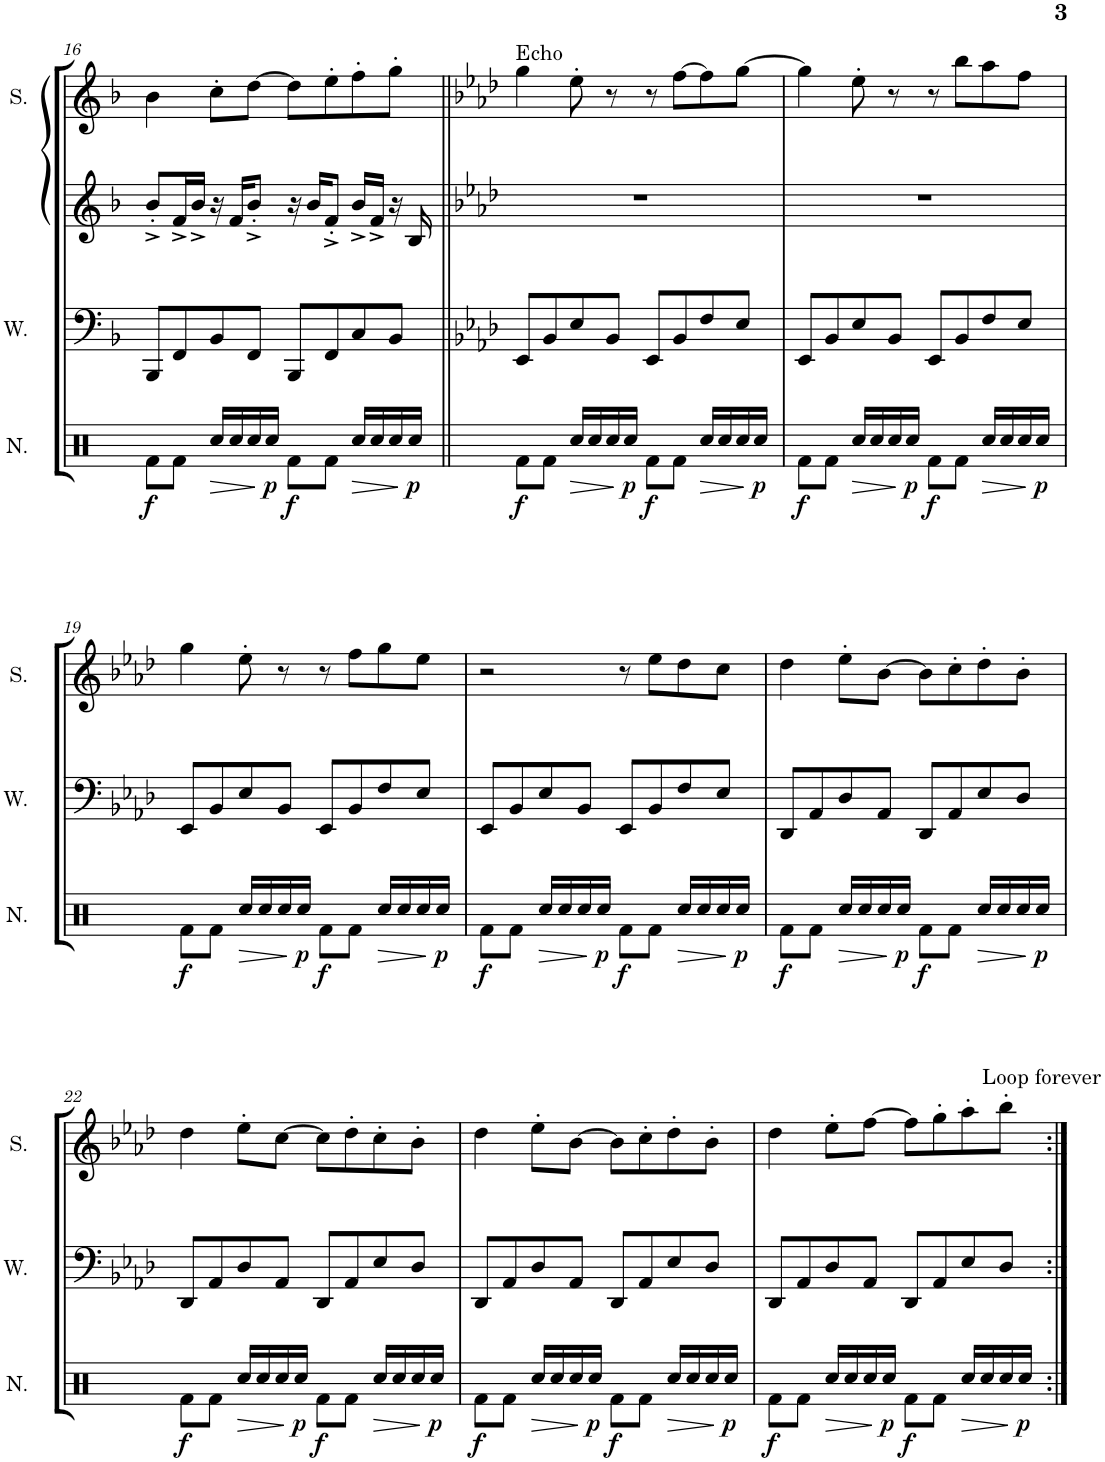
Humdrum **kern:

**kern	**dynam	**kern	**kern	**kern	**dynam	**kern
*part5	*part5	*part4	*part3	*part2	*part2	*part1
*staff5	*staff5	*staff4	*staff3	*staff2	*staff2	*staff1
*I"Noise	*	*I"Wave	*I"Square Synthesizer	*I"Square Synthesizer	*	*I"Square
*I'N.	*	*I'W.	*	*	*	*I'S.
!!LO:PB:g=z
*clefX	*	*clefF4	*clefG2	*clefG2	*	*clefG2
*k[]	*	*k[b-]	*k[b-]	*k[b-]	*	*k[b-]
*M4/4	*	*M4/4	*M4/4	*M4/4	*	*M4/4
*met(c)	*	*met(c)	*met(c)	*met(c)	*	*met(c)
=16	=16	=16	=16	=16	=16	=16
!	!LO:DY:b	!	!	!	!	!
8Rf\L	f	8BBB-/L	8b-'^/L	1r	.	4b-\
8Rf\J	.	8FF/	16f^/L	.	.	.
.	.	.	16b-^/JJ	.	.	.
!	!LO:HP:b	!	!	!	!	!
16Rcc/LL	>	8BB-/	16r	.	.	8cc'\L
16Rcc/	.	.	16f/KL	.	.	.
16Rcc/	.	8FF/J	8b-'^/J	.	.	[8dd\J
!	!LO:DY:n=1:b	!	!	!	!	!
16Rcc/JJ	] p	.	.	.	.	.
!	!LO:DY:n=2:b	!	!	!	!	!
8Rf\L	f	8BBB-/L	16r	.	.	8dd\L]
.	.	.	16b-/KL	.	.	.
8Rf\J	.	8FF/	8f'^/J	.	.	8ee'\
!	!LO:HP:b	!	!	!	!	!
16Rcc/LL	>	8C/	16b-^/LL	.	.	8ff'\
16Rcc/	.	.	16f^/JJ	.	.	.
16Rcc/	.	8BB-/J	16r	.	.	8gg'\J
!	!LO:DY:n=3:b	!	!	!	!	!
16Rcc/JJ	] p	.	16B-/	.	.	.
=17||	=17||	=17||	=17||	=17||	=17||	=17||
*	*	*k[b-e-a-d-]	*k[b-e-a-d-]	*k[b-e-a-d-]	*	*k[b-e-a-d-]
!	!	!	!	!	!	!LO:TX:a:t=Echo
!	!LO:DY:b	!	!	!	!	!
8Rf\L	f	8EE-/L	1r	32r	.	4gg\
!	!	!	!	!	!LO:DY:b	!
.	.	.	.	4gg	f	.
8Rf\J	.	8BB-/	.	.	.	.
!	!LO:HP:b	!	!	!	!	!
16Rcc/LL	>	8E-/	.	.	.	8ee-'\
.	.	.	.	8ee-'	.	.
16Rcc/	.	.	.	.	.	.
16Rcc/	.	8BB-/J	.	.	.	8r
.	.	.	.	8r	.	.
!	!LO:DY:n=1:b	!	!	!	!	!
16Rcc/JJ	] p	.	.	.	.	.
!	!LO:DY:n=2:b	!	!	!	!	!
8Rf\L	f	8EE-/L	.	.	.	8r
.	.	.	.	8r	.	.
8Rf\J	.	8BB-/	.	.	.	[8ff\L
.	.	.	.	[8ff	.	.
!	!LO:HP:b	!	!	!	!	!
16Rcc/LL	>	8F/	.	.	.	8ff\]
.	.	.	.	8ff\L]	.	.
16Rcc/	.	.	.	.	.	.
16Rcc/	.	8E-/J	.	.	.	[8gg\J
.	.	.	.	[16.gg\Jk	.	.
!	!LO:DY:n=3:b	!	!	!	!	!
16Rcc/JJ	] p	.	.	.	.	.
=18	=18	=18	=18	=18	=18	=18
!	!LO:DY:b	!	!	!	!	!
8Rf\L	f	8EE-/L	1r	32gg_	.	4gg\]
.	.	.	.	4gg]	.	.
8Rf\J	.	8BB-/	.	.	.	.
!	!LO:HP:b	!	!	!	!	!
16Rcc/LL	>	8E-/	.	.	.	8ee-'\
.	.	.	.	8ee-'	.	.
16Rcc/	.	.	.	.	.	.
16Rcc/	.	8BB-/J	.	.	.	8r
.	.	.	.	8r	.	.
!	!LO:DY:n=1:b	!	!	!	!	!
16Rcc/JJ	] p	.	.	.	.	.
!	!LO:DY:n=2:b	!	!	!	!	!
8Rf\L	f	8EE-/L	.	.	.	8r
.	.	.	.	8r	.	.
8Rf\J	.	8BB-/	.	.	.	8bb-\L
.	.	.	.	8bb-	.	.
!	!LO:HP:b	!	!	!	!	!
16Rcc/LL	>	8F/	.	.	.	8aa-\
.	.	.	.	8aa-\L	.	.
16Rcc/	.	.	.	.	.	.
16Rcc/	.	8E-/J	.	.	.	8ff\J
.	.	.	.	[16.ff\Jk	.	.
!	!LO:DY:n=3:b	!	!	!	!	!
16Rcc/JJ	] p	.	.	.	.	.
!!LO:LB:g=z
=19	=19	=19	=19	=19	=19	=19
!	!LO:DY:b	!	!	!	!	!
8Rf\L	f	8EE-/L	1r	32ff]	.	4gg\
.	.	.	.	4gg	.	.
8Rf\J	.	8BB-/	.	.	.	.
!	!LO:HP:b	!	!	!	!	!
16Rcc/LL	>	8E-/	.	.	.	8ee-'\
.	.	.	.	8ee-'	.	.
16Rcc/	.	.	.	.	.	.
16Rcc/	.	8BB-/J	.	.	.	8r
.	.	.	.	8r	.	.
!	!LO:DY:n=1:b	!	!	!	!	!
16Rcc/JJ	] p	.	.	.	.	.
!	!LO:DY:n=2:b	!	!	!	!	!
8Rf\L	f	8EE-/L	.	.	.	8r
.	.	.	.	8r	.	.
8Rf\J	.	8BB-/	.	.	.	8ff\L
.	.	.	.	8ff	.	.
!	!LO:HP:b	!	!	!	!	!
16Rcc/LL	>	8F/	.	.	.	8gg\
.	.	.	.	8gg\L	.	.
16Rcc/	.	.	.	.	.	.
16Rcc/	.	8E-/J	.	.	.	8ee-\J
.	.	.	.	[16.ee-\Jk	.	.
!	!LO:DY:n=3:b	!	!	!	!	!
16Rcc/JJ	] p	.	.	.	.	.
=20	=20	=20	=20	=20	=20	=20
!	!LO:DY:b	!	!	!	!	!
8Rf\L	f	8EE-/L	1r	32ee-]	.	2r
.	.	.	.	2r	.	.
8Rf\J	.	8BB-/	.	.	.	.
!	!LO:HP:b	!	!	!	!	!
16Rcc/LL	>	8E-/	.	.	.	.
16Rcc/	.	.	.	.	.	.
16Rcc/	.	8BB-/J	.	.	.	.
!	!LO:DY:n=1:b	!	!	!	!	!
16Rcc/JJ	] p	.	.	.	.	.
!	!LO:DY:n=2:b	!	!	!	!	!
8Rf\L	f	8EE-/L	.	.	.	8r
.	.	.	.	8r	.	.
8Rf\J	.	8BB-/	.	.	.	8ee-\L
.	.	.	.	8ee-	.	.
!	!LO:HP:b	!	!	!	!	!
16Rcc/LL	>	8F/	.	.	.	8dd-\
.	.	.	.	8dd-\L	.	.
16Rcc/	.	.	.	.	.	.
16Rcc/	.	8E-/J	.	.	.	8cc\J
.	.	.	.	[16.cc\Jk	.	.
!	!LO:DY:n=3:b	!	!	!	!	!
16Rcc/JJ	] p	.	.	.	.	.
=21	=21	=21	=21	=21	=21	=21
!	!LO:DY:b	!	!	!	!	!
8Rf\L	f	8DD-/L	1r	32cc]	.	4dd-\
.	.	.	.	4dd-	.	.
8Rf\J	.	8AA-/	.	.	.	.
!	!LO:HP:b	!	!	!	!	!
16Rcc/LL	>	8D-/	.	.	.	8ee-'\L
.	.	.	.	8ee-'\L	.	.
16Rcc/	.	.	.	.	.	.
16Rcc/	.	8AA-/J	.	.	.	[8b-\J
.	.	.	.	[8b-\J	.	.
!	!LO:DY:n=1:b	!	!	!	!	!
16Rcc/JJ	] p	.	.	.	.	.
!	!LO:DY:n=2:b	!	!	!	!	!
8Rf\L	f	8DD-/L	.	.	.	8b-\L]
.	.	.	.	8b-\L]	.	.
8Rf\J	.	8AA-/	.	.	.	8cc'\
.	.	.	.	8cc'\J	.	.
!	!LO:HP:b	!	!	!	!	!
16Rcc/LL	>	8E-/	.	.	.	8dd-'\
.	.	.	.	8dd-'\L	.	.
16Rcc/	.	.	.	.	.	.
16Rcc/	.	8D-/J	.	.	.	8b-'\J
.	.	.	.	16b-\Jk	.	.
!	!LO:DY:n=3:b	!	!	!	!	!
16Rcc/JJ	] p	.	.	.	.	.
.	.	.	.	32r	.	.
!!LO:LB:g=z
=22	=22	=22	=22	=22	=22	=22
!	!LO:DY:b	!	!	!	!	!
8Rf\L	f	8DD-/L	1r	32r	.	4dd-\
.	.	.	.	4dd-	.	.
8Rf\J	.	8AA-/	.	.	.	.
!	!LO:HP:b	!	!	!	!	!
16Rcc/LL	>	8D-/	.	.	.	8ee-'\L
.	.	.	.	8ee-'\L	.	.
16Rcc/	.	.	.	.	.	.
16Rcc/	.	8AA-/J	.	.	.	[8cc\J
.	.	.	.	[8cc\J	.	.
!	!LO:DY:n=1:b	!	!	!	!	!
16Rcc/JJ	] p	.	.	.	.	.
!	!LO:DY:n=2:b	!	!	!	!	!
8Rf\L	f	8DD-/L	.	.	.	8cc\L]
.	.	.	.	8cc\L]	.	.
8Rf\J	.	8AA-/	.	.	.	8dd-'\
.	.	.	.	8dd-'\J	.	.
!	!LO:HP:b	!	!	!	!	!
16Rcc/LL	>	8E-/	.	.	.	8cc'\
.	.	.	.	8cc'\L	.	.
16Rcc/	.	.	.	.	.	.
16Rcc/	.	8D-/J	.	.	.	8b-'\J
.	.	.	.	16b-\Jk	.	.
!	!LO:DY:n=3:b	!	!	!	!	!
16Rcc/JJ	] p	.	.	.	.	.
.	.	.	.	32r	.	.
=23	=23	=23	=23	=23	=23	=23
!	!LO:DY:b	!	!	!	!	!
8Rf\L	f	8DD-/L	1r	32r	.	4dd-\
.	.	.	.	4dd-	.	.
8Rf\J	.	8AA-/	.	.	.	.
!	!LO:HP:b	!	!	!	!	!
16Rcc/LL	>	8D-/	.	.	.	8ee-'\L
.	.	.	.	8ee-'\L	.	.
16Rcc/	.	.	.	.	.	.
16Rcc/	.	8AA-/J	.	.	.	[8b-\J
.	.	.	.	[8b-\J	.	.
!	!LO:DY:n=1:b	!	!	!	!	!
16Rcc/JJ	] p	.	.	.	.	.
!	!LO:DY:n=2:b	!	!	!	!	!
8Rf\L	f	8DD-/L	.	.	.	8b-\L]
.	.	.	.	8b-\L]	.	.
8Rf\J	.	8AA-/	.	.	.	8cc'\
.	.	.	.	8cc'\J	.	.
!	!LO:HP:b	!	!	!	!	!
16Rcc/LL	>	8E-/	.	.	.	8dd-'\
.	.	.	.	8dd-'\L	.	.
16Rcc/	.	.	.	.	.	.
16Rcc/	.	8D-/J	.	.	.	8b-'\J
.	.	.	.	16b-\Jk	.	.
!	!LO:DY:n=3:b	!	!	!	!	!
16Rcc/JJ	] p	.	.	.	.	.
.	.	.	.	32r	.	.
=24	=24	=24	=24	=24	=24	=24
!	!LO:DY:b	!	!	!	!	!
8Rf\L	f	8DD-/L	1r	32r	.	4dd-\
.	.	.	.	4dd-	.	.
8Rf\J	.	8AA-/	.	.	.	.
!	!LO:HP:b	!	!	!	!	!
16Rcc/LL	>	8D-/	.	.	.	8ee-'\L
.	.	.	.	8ee-'\L	.	.
16Rcc/	.	.	.	.	.	.
16Rcc/	.	8AA-/J	.	.	.	[8ff\J
.	.	.	.	[8ff\J	.	.
!	!LO:DY:n=1:b	!	!	!	!	!
16Rcc/JJ	] p	.	.	.	.	.
!	!LO:DY:n=2:b	!	!	!	!	!
8Rf\L	f	8DD-/L	.	.	.	8ff\L]
.	.	.	.	8ff\L]	.	.
8Rf\J	.	8AA-/	.	.	.	8gg'\
.	.	.	.	8gg'\J	.	.
!	!	!	!	!	!	!LO:TX:a:t=Loop forever
!	!LO:HP:b	!	!	!	!	!
16Rcc/LL	>	8E-/	.	.	.	8aa-'\
.	.	.	.	8aa-'\L	.	.
16Rcc/	.	.	.	.	.	.
16Rcc/	.	8D-/J	.	.	.	8bb-'\J
.	.	.	.	16bb-\Jk	.	.
!	!LO:DY:n=3:b	!	!	!	!	!
16Rcc/JJ	] p	.	.	.	.	.
.	.	.	.	32r	.	.
=:|!	=:|!	=:|!	=:|!	=:|!	=:|!	=:|!
*-	*-	*-	*-	*-	*-	*-
